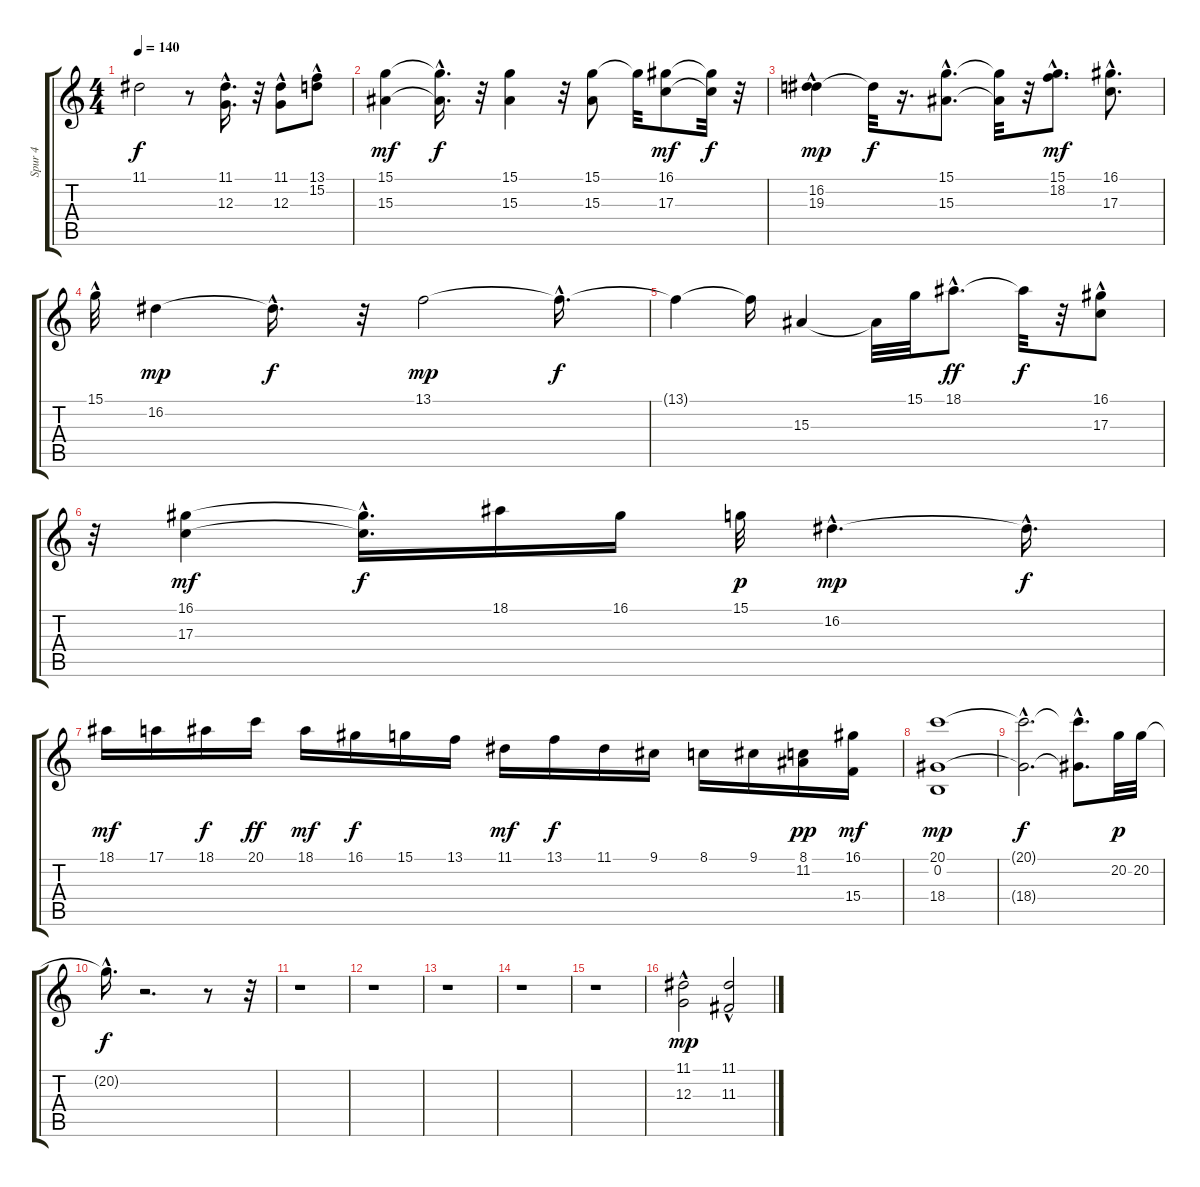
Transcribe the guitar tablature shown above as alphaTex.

\track ("Spur 4" "Spur 4") {instrument reedorgan}
\staff {score tabs}
\tuning (E4 B3 G3 D3 A2 E2) {hide}
\ts (4 4)
\tempo 140
\clef g2
\ks c
11.1{t}.2{dy f} r.8 (11.1{hac} 12.3{hac}).16{d} r.32 (11.1 12.3{hac}).8 (13.1 15.2{hac}).8 |
(15.1 15.3).4{dy mf} (15.1{hac t} 15.3{t}).16{d dy f} r.32 (15.1 15.3).4 r.32 (15.1 15.3).8 15.1{t}.32 (16.1 17.3).8{dy mf} (16.1{t} 17.3{t}).32{dy f} r.32 |
(16.2{hac} 19.3).4{dy mp} 19.3{t}.32{dy f} r.16{d} (15.1{hac} 15.3{hac}).8{d} (15.1{t} 15.3{t}).32 r.32 (15.1 18.2{hac}).8{d dy mf} (16.1{hac} 17.3).8{d} |
15.1{hac}.32 16.2.4{dy mp} 16.2{hac t}.16{d dy f} r.32 13.1.2{dy mp} 13.1{hac t}.16{d dy f} |
13.1{t}.4 13.1{t}.16 15.3.4 15.3{t}.32 15.1.32 18.1{hac}.8{d dy ff} 18.1{t}.32{dy f} r.32 (16.1 17.3{hac}).8 |
r.32 (16.1 17.3).4{dy mf} (16.1{hac t} 17.3{hac t}).16{d dy f} 18.1.16 16.1.16 15.1.32{dy p} 16.2{hac}.4{d dy mp} 16.2{hac t}.16{d dy f} |
18.1.16{dy mf} 17.1.16 18.1.16{dy f} 20.1.16{dy ff} 18.1.16{dy mf} 16.1.16{dy f} 15.1.16 13.1.16 11.1.16{dy mf} 13.1.16{dy f} 11.1.16 9.1.16 8.1.16 9.1.16 (8.1 11.2).16{dy pp} (16.1 15.4).16{dy mf} |
(20.1 0.2 18.4).1{dy mp} |
(20.1{hac t} 18.4{hac t}).2{d dy f} (20.1{hac t} 18.4{hac t}).8{d} 20.2.32{dy p} 20.2.32 |
20.2{hac t}.16{d dy f} r.2{d} r.8 r.32 |
r.1 |
r.1 |
r.1 |
r.1 |
r.1 |
(11.1 12.3{hac}).2{dy mp} (11.1 11.3{hac}).2
